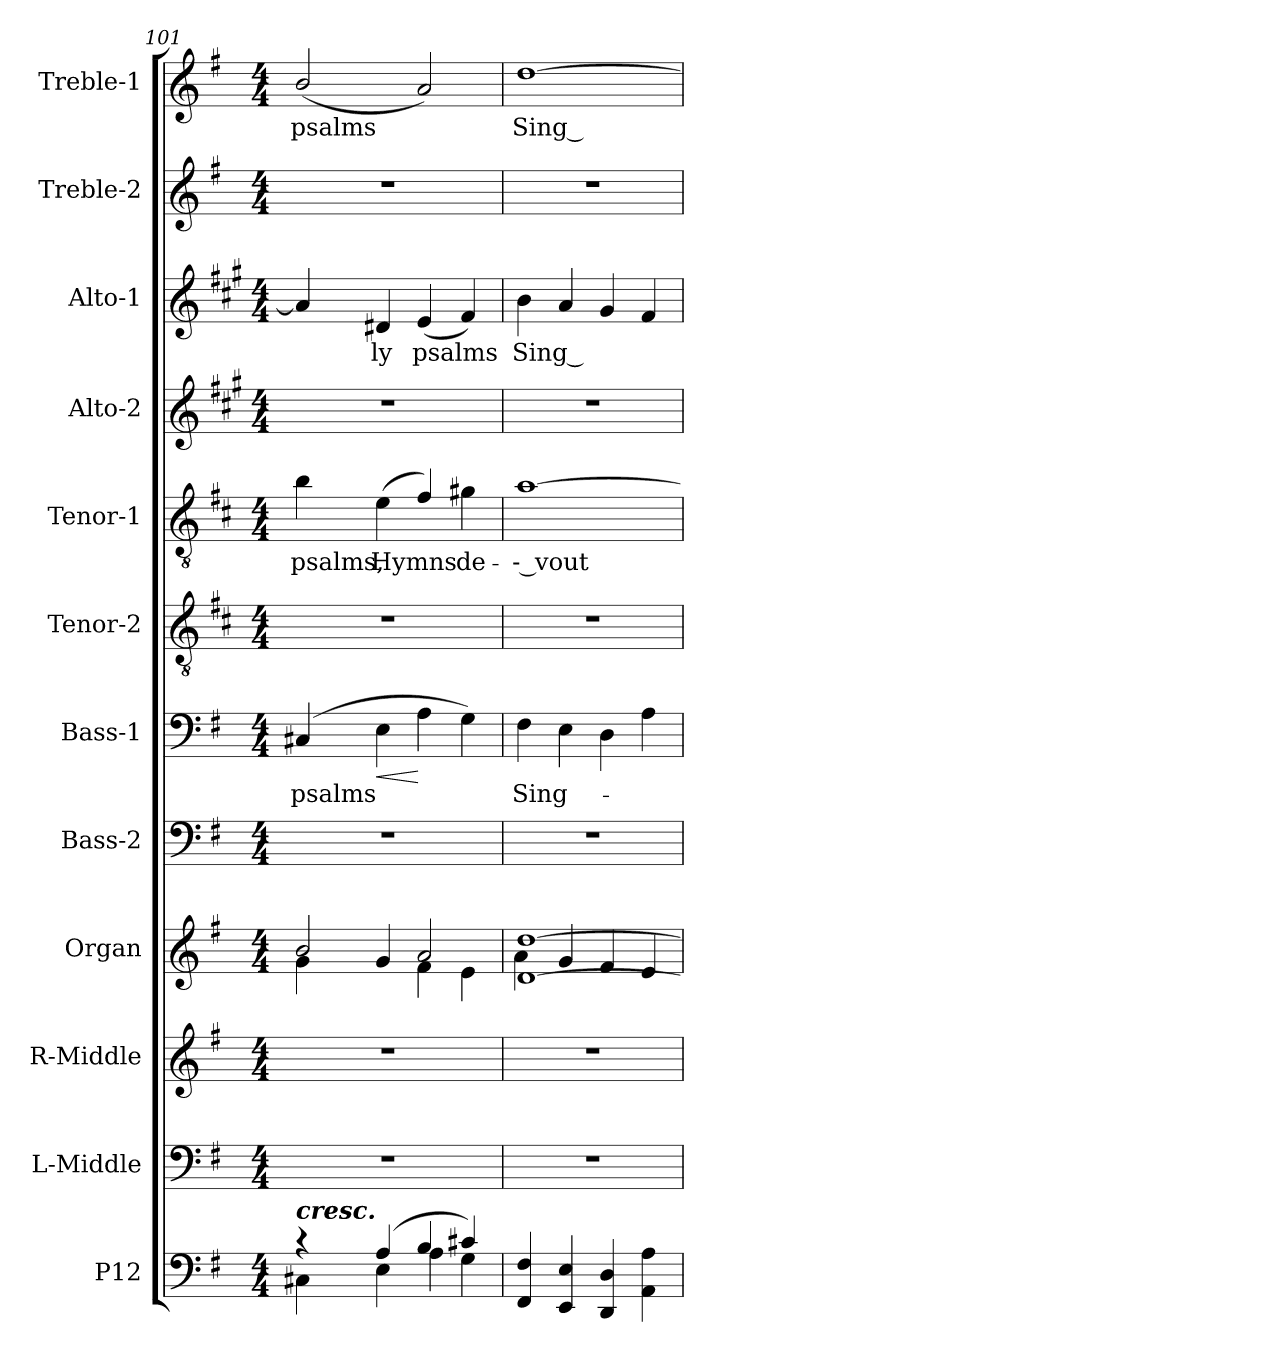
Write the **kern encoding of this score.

**kern	**kern	**kern	**kern	**kern	**kern	**text	**dynam	**kern	**kern	**text	**kern	**kern	**text	**kern	**kern	**text
*part12	*part11	*part10	*part9	*part8	*part7	*part7	*part7	*part6	*part5	*part5	*part4	*part3	*part3	*part2	*part1	*part1
*staff12	*staff11	*staff10	*staff9	*staff8	*staff7	*staff7	*staff7	*staff6	*staff5	*staff5	*staff4	*staff3	*staff3	*staff2	*staff1	*staff1
*I"P12	*I"L-Middle	*I"R-Middle	*I"Organ	*I"Bass-2	*I"Bass-1	*	*	*I"Tenor-2	*I"Tenor-1	*	*I"Alto-2	*I"Alto-1	*	*I"Treble-2	*I"Treble-1	*
*	*I'L-M	*	*	*I'B2:	*I'B:	*	*	*I'T2:	*I'T:	*	*I'A2:	*I'A:	*	*	*	*
*clefF4	*clefF4	*clefG2	*clefG2	*clefF4	*clefF4	*	*	*clefGv2	*clefGv2	*	*clefG2	*clefG2	*	*clefG2	*clefG2	*
*	*	*	*	*	*	*	*	*ITrd4c7	*ITrd4c7	*	*ITrd1c2	*ITrd1c2	*	*ITrd-7c-12	*ITrd-7c-12	*
*k[f#]	*k[f#]	*k[f#]	*k[f#]	*k[f#]	*k[f#]	*	*	*k[f#]	*k[f#]	*	*k[f#]	*k[f#]	*	*k[f#]	*k[f#]	*
*G:	*G:	*G:	*G:	*G:	*G:	*	*	*G:	*G:	*	*G:	*G:	*	*G:	*G:	*
*M4/4	*M4/4	*M4/4	*M4/4	*M4/4	*M4/4	*	*	*M4/4	*M4/4	*	*M4/4	*M4/4	*	*M4/4	*M4/4	*
=101	=101	=101	=101	=101	=101	=101	=101	=101	=101	=101	=101	=101	=101	=101	=101	=101
*^	*	*	*^	*	*	*	*	*	*	*	*	*	*	*	*	*
!	!	!	!	!	!	!	!	!LO:LY:b:color=#000000	!	!	!	!	!	!	!	!	!	!
!	!	!	!	!	!	!	!	!	!	!	!	!LO:LY:b:color=#000000	!	!	!	!	!	!
!LO:TX:a:Bi:t=cresc.	!	!	!	!	!	!	!	!	!	!	!	!	!	!	!	!	!	!
!	!	!	!	!	!	!	!	!	!	!	!	!	!	!	!	!	!	!LO:LY:b:color=#000000
4r	4C#Xi\	1r	1r	4gi\	2bi/	1r	(4C#Xi/	psalms	.	1r	4ei\	psalms,	1r	4gi/]	.	1r	(2bbi/	psalms
!	!	!	!	!	!	!	!	!	!LO:HP:b	!	!	!	!	!	!	!	!	!
!	!	!	!	!	!	!	!	!	!	!	!	!LO:LY:b:color=#000000	!	!	!	!	!	!
!	!	!	!	!	!	!	!	!	!	!	!	!	!	!	!LO:LY:b:color=#000000	!	!	!
(4Ai/	4Ei\	.	.	4gi/	.	.	4Ei\	.	<	.	(4Ai\	Hymns	.	4c#Xi/	-ly	.	.	.
!	!	!	!	!	!	!	!	!	!	!	!	!	!	!	!LO:LY:b:color=#000000	!	!	!
4Bi/	4Ai\	.	.	4f#i\	2ai/	.	4Ai\	.	[	.	4Bi/)	.	.	(4di/	psalms	.	2aai/)	.
!	!	!	!	!	!	!	!	!	!	!	!	!LO:LY:b:color=#000000	!	!	!	!	!	!
4c#Xi/)	4Gi\	.	.	4ei\	.	.	4Gi\)	.	.	.	4c#Xi\	de-	.	4ei/)	.	.	.	.
*v	*v	*	*	*	*	*	*	*	*	*	*	*	*	*	*	*	*	*
!!LO:PB:g=z
=102	=102	=102	=102	=102	=102	=102	=102	=102	=102	=102	=102	=102	=102	=102	=102	=102	=102
*^	*	*	*	*	*	*	*	*	*	*	*	*	*	*	*	*	*
!	!	!	!	!	!	!	!	!LO:LY:b:color=#000000	!	!	!	!	!	!	!	!	!	!
*v	*v	*	*	*	*	*	*	*	*	*	*	*	*	*	*	*	*	*
*^	*	*	*	*	*	*	*	*	*	*	*	*	*	*	*	*	*
!	!	!	!	!	!	!	!	!	!	!	!	!LO:LY:b:color=#000000	!	!	!	!	!	!
*v	*v	*	*	*	*	*	*	*	*	*	*	*	*	*	*	*	*	*
*^	*	*	*	*	*	*	*	*	*	*	*	*	*	*	*	*	*
!	!	!	!	!	!	!	!	!	!	!	!	!	!	!	!LO:LY:b:color=#000000	!	!	!
*v	*v	*	*	*	*	*	*	*	*	*	*	*	*	*	*	*	*	*
*^	*	*	*	*	*	*	*	*	*	*	*	*	*	*	*	*	*
!	!	!	!	!	!	!	!	!	!	!	!	!	!	!	!	!	!	!LO:LY:b:color=#000000
*v	*v	*	*	*	*	*	*	*	*	*	*	*	*	*	*	*	*	*
4FF#i/ 4F#i	1r	1r	[1di [1ddi	4ai\	1r	4F#i\	Sing-	.	1r	[1di	-- vout	1r	4ai\	Sing --	1r	[1dddi	Sing --
4EEi/ 4Ei	.	.	.	4gi/	.	4Ei\	.	.	.	.	.	.	4gi/	.	.	.	.
4DDi/ 4Di	.	.	.	4f#i/	.	4Di\	.	.	.	.	.	.	4f#i/	.	.	.	.
4AAi\ 4Ai	.	.	.	4ei/	.	4Ai\	.	.	.	.	.	.	4ei/	.	.	.	.
*	*	*	*v	*v	*	*	*	*	*	*	*	*	*	*	*	*	*
=	=	=	=	=	=	=	=	=	=	=	=	=	=	=	=	=
*-	*-	*-	*-	*-	*-	*-	*-	*-	*-	*-	*-	*-	*-	*-	*-	*-
